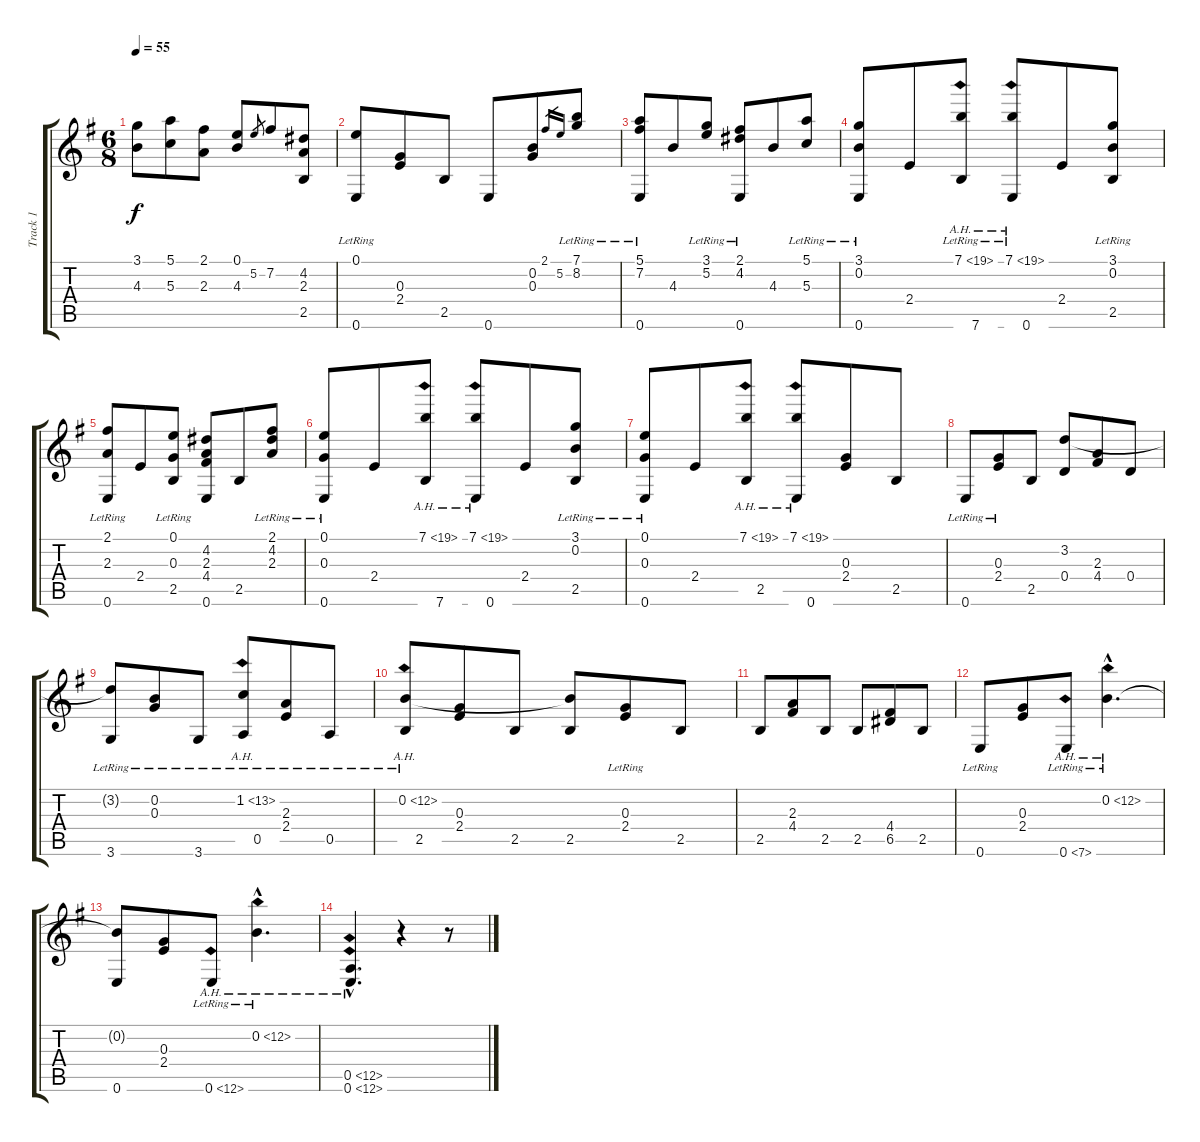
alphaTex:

\track ("Track 1" "Track 1") {instrument acousticguitarnylon}
\staff {score tabs}
\tuning (E4 B3 G3 D3 A2 E2) {hide}
\ts (6 8)
\tempo 55
\clef g2
\ks eminor
(3.1 4.3).8{dy f} (5.1 5.3).8 (2.1 2.3).8 (0.1 4.3).8 5.2.8{gr} 7.2.8 (4.2 2.3 2.5).8 |
(0.1 0.6{lr}).8 (0.3 2.4).8 2.5.8 0.6.8 (0.2 0.3).8 2.1.16{gr} 5.2.16{gr} (7.1{lr} 8.2{lr}).8 |
(5.1{lr} 7.2{lr} 0.6).8 4.3.8 (3.1{lr} 5.2{lr}).8 (2.1{lr} 4.2{lr} 0.6).8 4.3.8 (5.1{lr} 5.3{lr}).8 |
(3.1{lr} 0.2 0.6).8 2.4.8 (7.1{ah 12 lr} 7.6).8 (7.1{ah 12 lr} 0.6).8 2.4.8 (3.1{lr} 0.2 2.5).8 |
(2.1{lr} 2.3{lr} 0.6).8 2.4.8 (0.1{lr} 0.3{lr} 2.5).8 (4.2 2.3 4.4 0.6).8 2.5.8 (2.1{lr} 4.2{lr} 2.3{lr}).8 |
(0.1{lr} 0.3{lr} 0.6{lr}).8 2.4.8 (7.1{ah 12} 7.6).8 (7.1{ah 12} 0.6).8 2.4.8 (3.1{lr} 0.2 2.5).8 |
(0.1{lr} 0.3{lr} 0.6{lr}).8 2.4.8 (7.1{ah 12} 2.5).8 (7.1{ah 12} 0.6).8 (0.3 2.4).8 2.5.8 |
0.6{lr}.8 (0.3{lr} 2.4).8 2.5.8 (3.2 0.4).8 (2.3 4.4).8 0.4.8 |
(3.2{t} 3.6{lr}).8 (0.2{lr} 0.3{lr}).8 3.6{lr}.8 (1.2{ah 12 lr} 0.5{lr}).8 (2.3{lr} 2.4{lr}).8 0.5{lr}.8 |
(0.2{ah 12 lr} 2.5).8 (0.3 2.4).8 2.5.8 (0.2{t} 2.5).8 (0.3{lr} 2.4).8 2.5.8 |
2.5.8 (2.3 4.4).8 2.5.8 2.5.8 (4.4 6.5).8 2.5.8 |
0.6{lr}.8 (0.3 2.4).8 0.6{ah 7 lr}.8 0.2{ah 12 hac lr}.4{d} |
(0.2{t} 0.6).8 (0.3 2.4).8 0.6{ah 12 lr}.8 0.2{ah 12 hac lr}.4{d} |
(0.5{ah 12 hac} 0.6{ah 12 hac}).4{d} r.4 r.8
